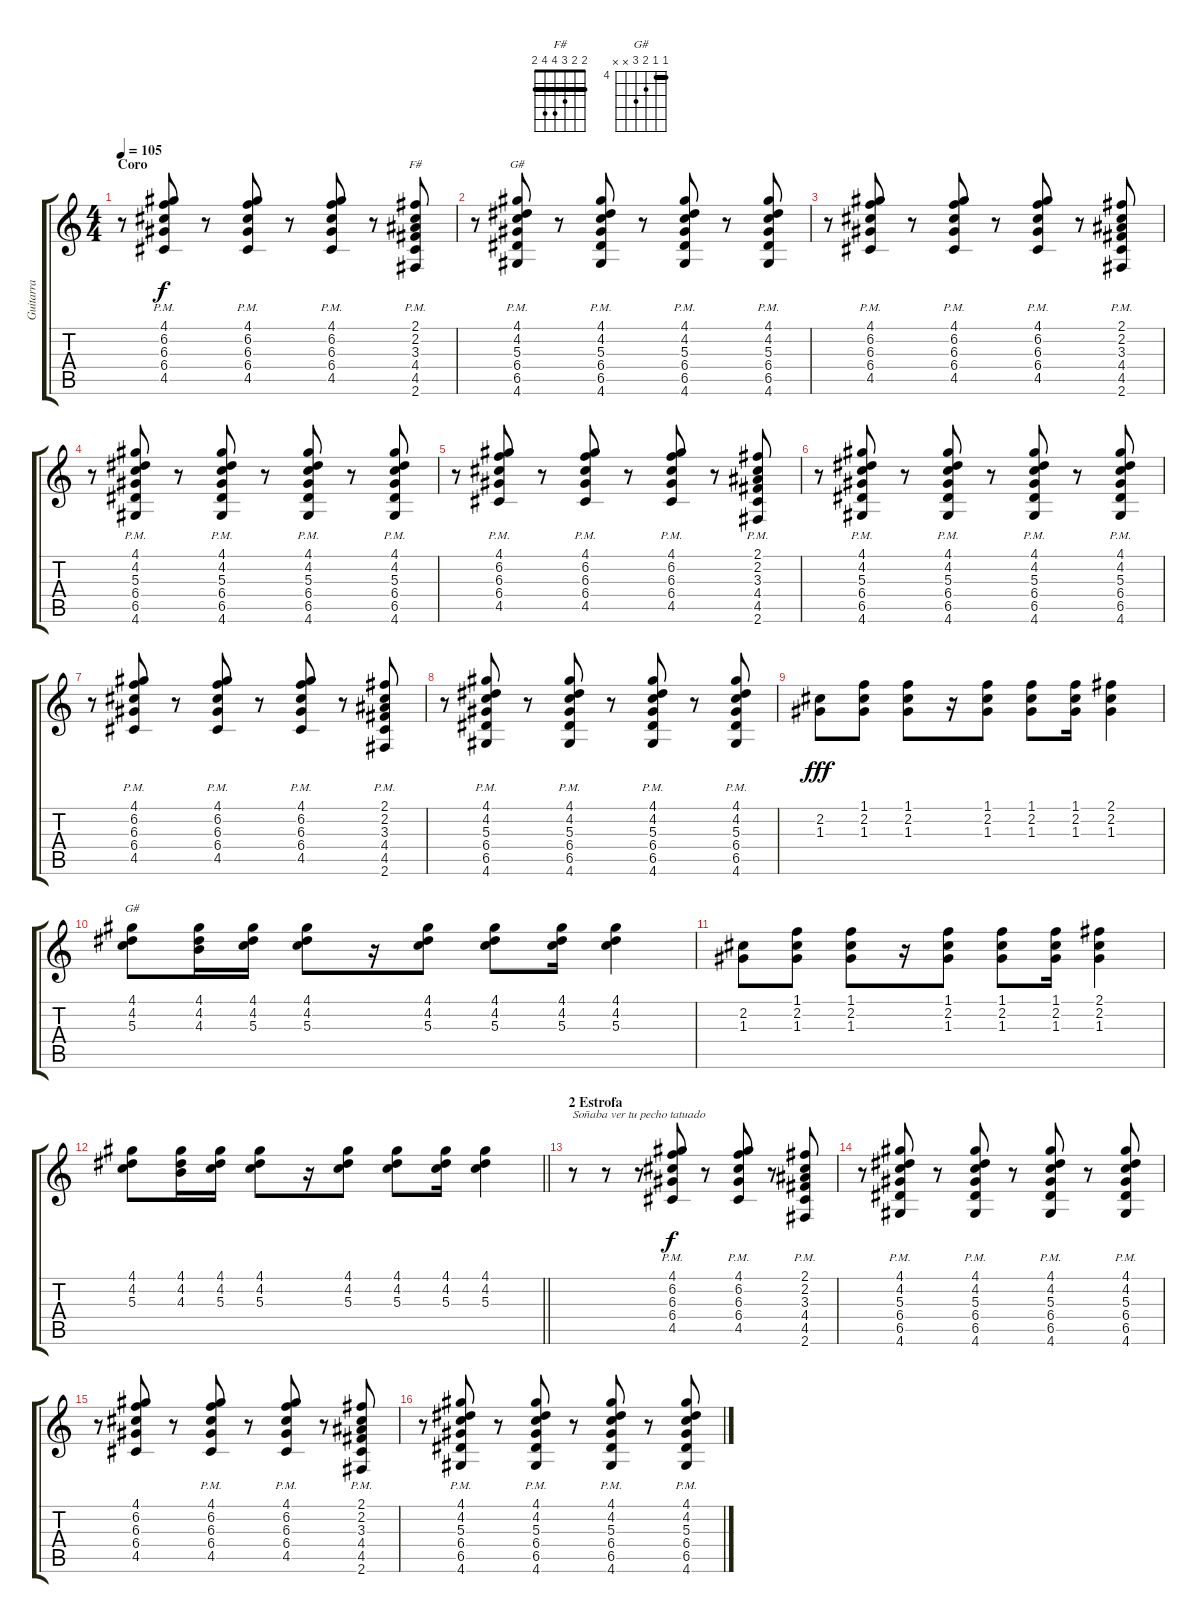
\track ("Guitarra" "Guitarra") {instrument electricguitarclean}
\staff {score tabs}
\tuning (E4 B3 G3 D3 A2 E2) {hide}
\chord ("F#" 2 2 3 4 4 2) {barre 2}
\chord ("G#" 4 4 5 6 6 4) {firstfret 4 barre 4}
\chord ("G#" 4 4 5 6 x x) {firstfret 4 barre 4}
\ts (4 4)
\section ("" "Coro")
\tempo 105
\clef g2
\ks c
r.8{dy f} (4.1 6.2{pm} 6.3 6.4 4.5).8 r.8 (4.1 6.2 6.3 6.4 4.5{pm}).8 r.8 (4.1 6.2 6.3 6.4 4.5{pm}).8 r.8 (2.1 2.2{pm} 3.3 4.4 4.5 2.6).8{ch "F#"} |
r.8 (4.1{pm} 4.2 5.3 6.4 6.5 4.6).8{ch "G#"} r.8 (4.1 4.2 5.3 6.4 6.5{pm} 4.6).8 r.8 (4.1 4.2 5.3 6.4 6.5{pm} 4.6).8 r.8 (4.1{pm} 4.2 5.3 6.4 6.5 4.6).8 |
r.8 (4.1 6.2{pm} 6.3 6.4 4.5).8 r.8 (4.1 6.2 6.3 6.4 4.5{pm}).8 r.8 (4.1 6.2 6.3 6.4 4.5{pm}).8 r.8 (2.1 2.2{pm} 3.3 4.4 4.5 2.6).8 |
r.8 (4.1{pm} 4.2 5.3 6.4 6.5 4.6).8 r.8 (4.1 4.2 5.3 6.4 6.5{pm} 4.6).8 r.8 (4.1 4.2 5.3 6.4 6.5{pm} 4.6).8 r.8 (4.1{pm} 4.2 5.3 6.4 6.5 4.6).8 |
r.8 (4.1 6.2{pm} 6.3 6.4 4.5).8 r.8 (4.1 6.2 6.3 6.4 4.5{pm}).8 r.8 (4.1 6.2 6.3 6.4 4.5{pm}).8 r.8 (2.1 2.2{pm} 3.3 4.4 4.5 2.6).8 |
r.8 (4.1{pm} 4.2 5.3 6.4 6.5 4.6).8 r.8 (4.1 4.2 5.3 6.4 6.5{pm} 4.6).8 r.8 (4.1 4.2 5.3 6.4 6.5{pm} 4.6).8 r.8 (4.1{pm} 4.2 5.3 6.4 6.5 4.6).8 |
r.8 (4.1 6.2{pm} 6.3 6.4 4.5).8 r.8 (4.1 6.2 6.3 6.4 4.5{pm}).8 r.8 (4.1 6.2 6.3 6.4 4.5{pm}).8 r.8 (2.1 2.2{pm} 3.3 4.4 4.5 2.6).8 |
r.8 (4.1{pm} 4.2 5.3 6.4 6.5 4.6).8 r.8 (4.1 4.2 5.3 6.4 6.5{pm} 4.6).8 r.8 (4.1 4.2 5.3 6.4 6.5{pm} 4.6).8 r.8 (4.1{pm} 4.2 5.3 6.4 6.5 4.6).8 |
(2.2 1.3).8{dy fff} (1.1 2.2 1.3).8 (1.1 2.2 1.3).8 r.16 (1.1 2.2 1.3).8 (1.1 2.2 1.3).8 (1.1 2.2 1.3).16 (2.1 2.2 1.3).4 |
(4.1 4.2 5.3).8{ch "G#"} (4.1 4.2 4.3).16 (4.1 4.2 5.3).16 (4.1 4.2 5.3).8 r.16 (4.1 4.2 5.3).8 (4.1 4.2 5.3).8 (4.1 4.2 5.3).16 (4.1 4.2 5.3).4 |
(2.2 1.3).8 (1.1 2.2 1.3).8 (1.1 2.2 1.3).8 r.16 (1.1 2.2 1.3).8 (1.1 2.2 1.3).8 (1.1 2.2 1.3).16 (2.1 2.2 1.3).4 |
\barLineRight lightlight
(4.1 4.2 5.3).8 (4.1 4.2 4.3).16 (4.1 4.2 5.3).16 (4.1 4.2 5.3).8 r.16 (4.1 4.2 5.3).8 (4.1 4.2 5.3).8 (4.1 4.2 5.3).16 (4.1 4.2 5.3).4 |
\section ("" "2 Estrofa")
r.8{txt "Soñaba ver tu pecho tatuado"} r.8 r.8 (4.1 6.2 6.3 6.4 4.5{pm}).8{dy f} r.8 (4.1 6.2 6.3 6.4 4.5{pm}).8 r.8 (2.1 2.2{pm} 3.3 4.4 4.5 2.6).8 |
r.8 (4.1{pm} 4.2 5.3 6.4 6.5 4.6).8 r.8 (4.1 4.2 5.3 6.4 6.5{pm} 4.6).8 r.8 (4.1 4.2 5.3 6.4 6.5{pm} 4.6).8 r.8 (4.1{pm} 4.2 5.3 6.4 6.5 4.6).8 |
r.8 (4.1 6.2 6.3 6.4 4.5).8 r.8 (4.1 6.2 6.3 6.4 4.5{pm}).8 r.8 (4.1 6.2 6.3 6.4 4.5{pm}).8 r.8 (2.1 2.2{pm} 3.3 4.4 4.5 2.6).8 |
r.8 (4.1{pm} 4.2 5.3 6.4 6.5 4.6).8 r.8 (4.1 4.2 5.3 6.4 6.5{pm} 4.6).8 r.8 (4.1 4.2 5.3 6.4 6.5{pm} 4.6).8 r.8 (4.1{pm} 4.2 5.3 6.4 6.5 4.6).8
